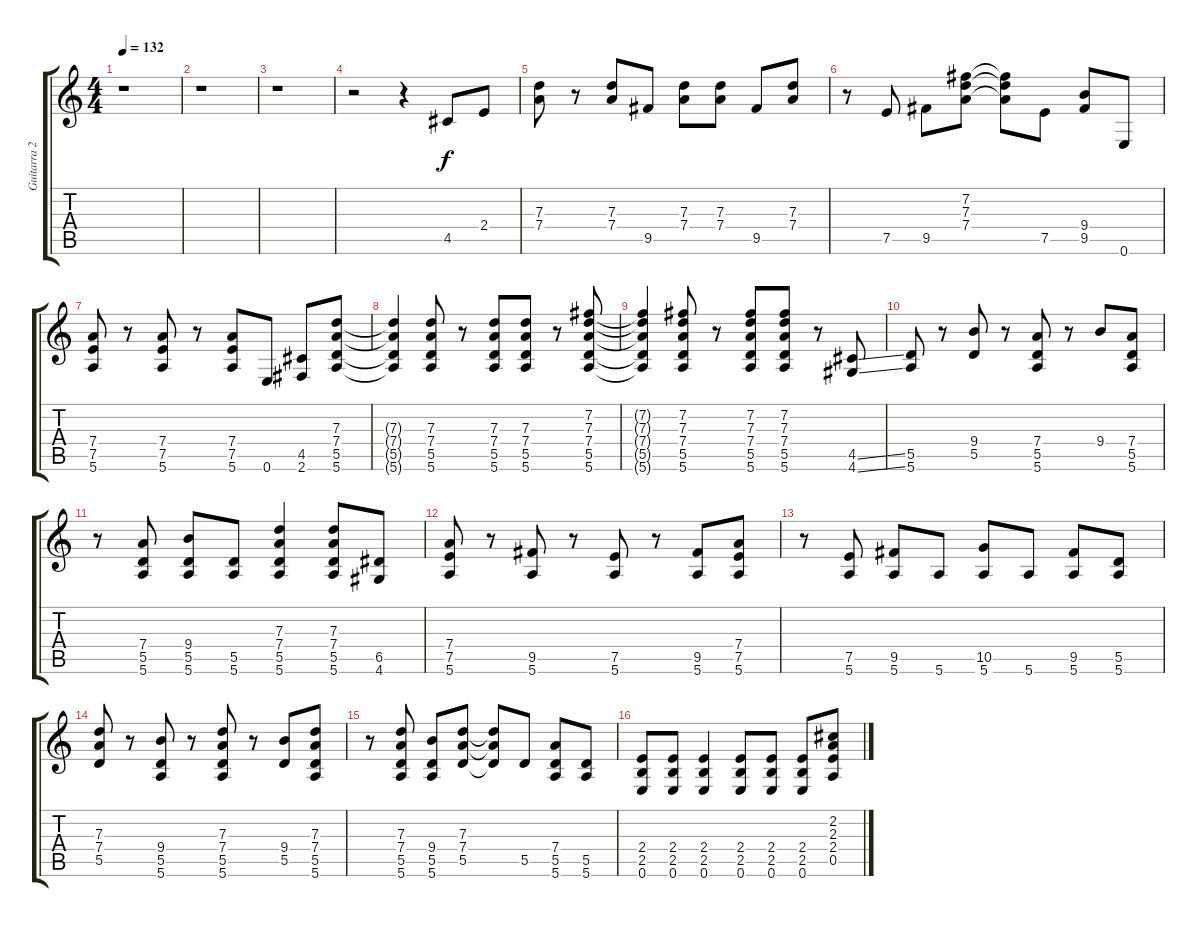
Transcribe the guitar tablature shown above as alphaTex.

\track ("Guitarra 2" "Guitarra 2") {instrument overdrivenguitar}
\staff {score tabs}
\tuning (E4 B3 G3 D3 A2 E2) {hide}
\ts (4 4)
\tempo 132
\clef g2
\ks c
r.1{dy f instrument overdrivenguitar} |
r.1 |
r.1 |
r.2 r.4 4.5.8 2.4.8 |
(7.3 7.4).8 r.8 (7.3 7.4).8 9.5.8 (7.3 7.4).8 (7.3 7.4).8 9.5.8 (7.3 7.4).8 |
r.8 7.5.8 9.5.8 (7.2 7.3 7.4).8 (7.2{t} 7.3{t} 7.4{t}).8 7.5.8 (9.4 9.5).8 0.6.8 |
(7.4 7.5 5.6).8 r.8 (7.4 7.5 5.6).8 r.8 (7.4 7.5 5.6).8 0.6.8 (4.5 2.6).8 (7.3 7.4 5.5 5.6).8 |
(7.3{t} 7.4{t} 5.5{t} 5.6{t}).4 (7.3 7.4 5.5 5.6).8 r.8 (7.3 7.4 5.5 5.6).8 (7.3 7.4 5.5 5.6).8 r.8 (7.2 7.3 7.4 5.5 5.6).8 |
(7.2{t} 7.3{t} 7.4{t} 5.5{t} 5.6{t}).4 (7.2 7.3 7.4 5.5 5.6).8 r.8 (7.2 7.3 7.4 5.5 5.6).8 (7.2 7.3 7.4 5.5 5.6).8 r.8 (4.5{ss} 4.6{ss}).8 |
(5.5 5.6).8 r.8 (9.4 5.5).8 r.8 (7.4 5.5 5.6).8 r.8 9.4.8 (7.4 5.5 5.6).8 |
r.8 (7.4 5.5 5.6).8 (9.4 5.5 5.6).8 (5.5 5.6).8 (7.3 7.4 5.5 5.6).4 (7.3 7.4 5.5 5.6).8 (6.5 4.6).8 |
(7.4 7.5 5.6).8 r.8 (9.5 5.6).8 r.8 (7.5 5.6).8 r.8 (9.5 5.6).8 (7.4 7.5 5.6).8 |
r.8 (7.5 5.6).8 (9.5 5.6).8 5.6.8 (10.5 5.6).8 5.6.8 (9.5 5.6).8 (5.5 5.6).8 |
(7.3 7.4 5.5).8 r.8 (9.4 5.5 5.6).8 r.8 (7.3 7.4 5.5 5.6).8 r.8 (9.4 5.5).8 (7.3 7.4 5.5 5.6).8 |
r.8 (7.3 7.4 5.5 5.6).8 (9.4 5.5 5.6).8 (7.3 7.4 5.5).8 (7.3{t} 7.4{t} 5.5{t}).8 5.5.8 (7.4 5.5 5.6).8 (5.5 5.6).8 |
(2.4 2.5 0.6).8 (2.4 2.5 0.6).8 (2.4 2.5 0.6).4 (2.4 2.5 0.6).8 (2.4 2.5 0.6).8 (2.4 2.5 0.6).8 (2.2 2.3 2.4 0.5).8
